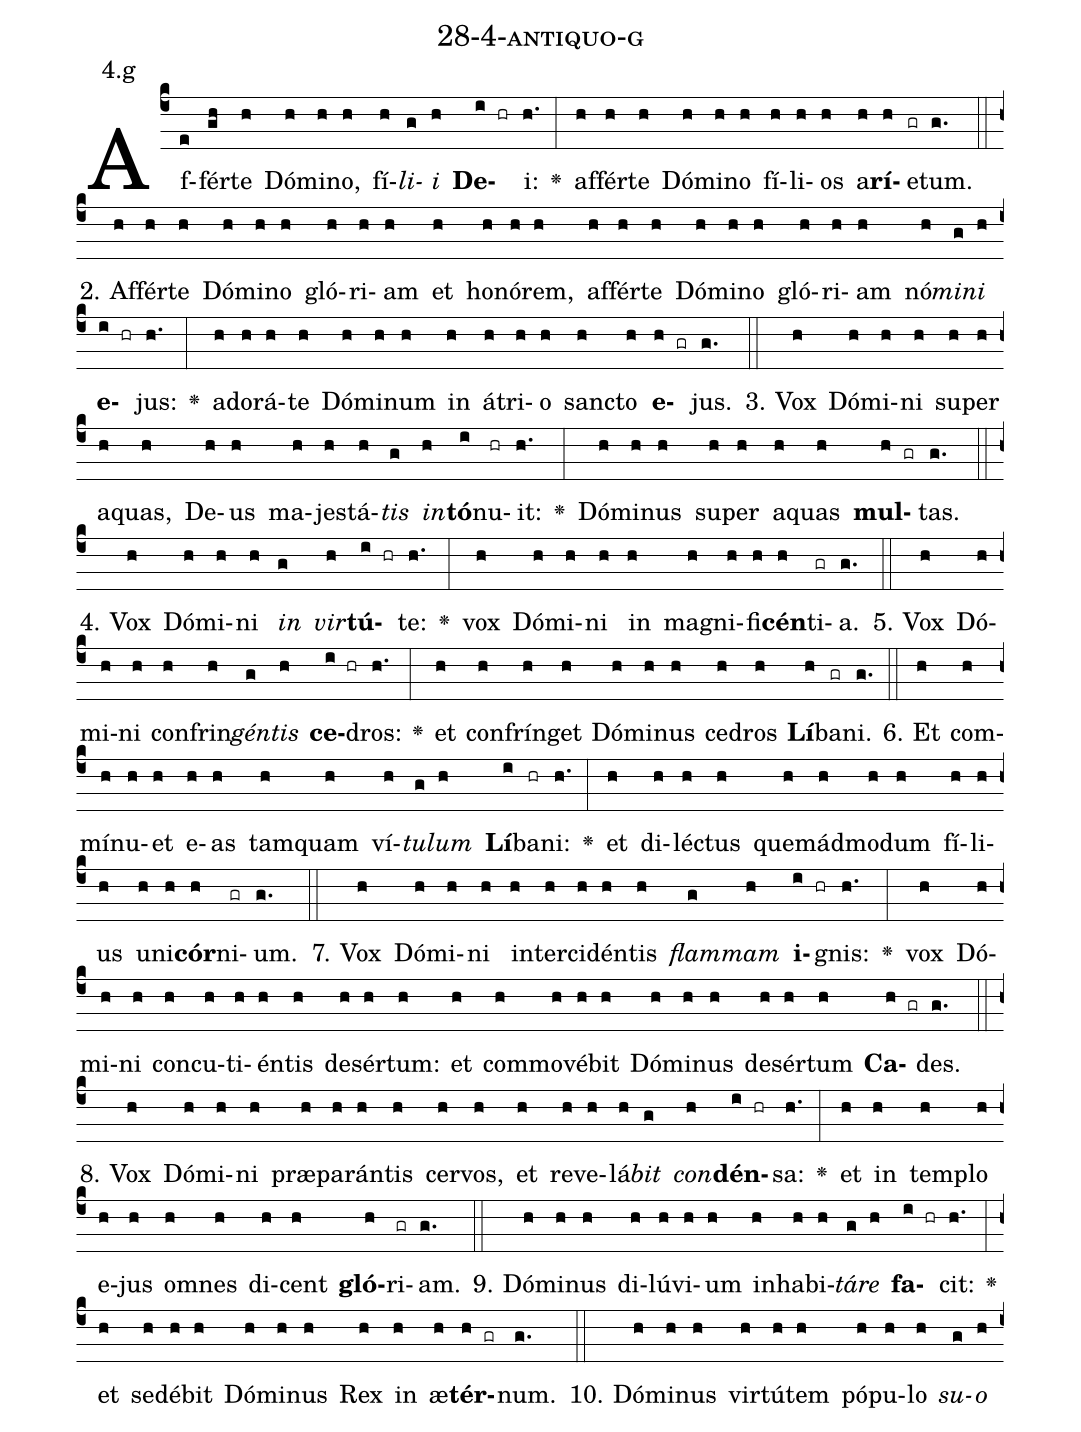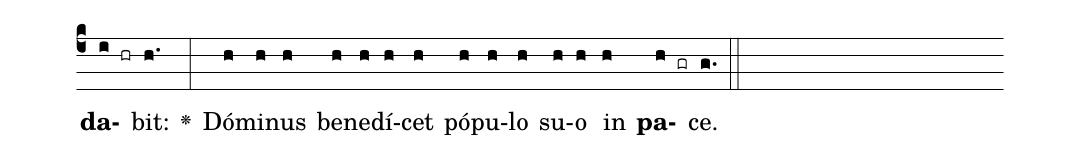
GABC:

name: 28-4-antiquo-g;
annotation: 4.g;
%%
(c4)Af(e)fér(gh)te(h) Dó(h)mi(h)no,(h) fí(h)<i>li</i>(g)<i>i</i>(h) <b>De</b>(i hr)i:(h.) <v>\greheightstar</v>(:) af(h)fér(h)te(h) Dó(h)mi(h)no(h) fí(h)li(h)os(h) a(h)<b>rí</b>(h)e(gr)tum.(g.) (::)
2. Af(h)fér(h)te(h) Dó(h)mi(h)no(h) gló(h)ri(h)am(h) et(h) ho(h)nó(h)rem,(h) af(h)fér(h)te(h) Dó(h)mi(h)no(h) gló(h)ri(h)am(h) nó(h)<i>mi</i>(g)<i>ni</i>(h) <b>e</b>(i hr)jus:(h.) <v>\greheightstar</v>(:) ad(h)o(h)rá(h)te(h) Dó(h)mi(h)num(h) in(h) á(h)tri(h)o(h) sanc(h)to(h) <b>e</b>(h gr)jus.(g.) (::)
3. Vox(h) Dó(h)mi(h)ni(h) su(h)per(h) a(h)quas,(h) De(h)us(h) ma(h)jes(h)tá(h)<i>tis</i>(g) <i>in</i>(h)<b>tó</b>(i)nu(hr)it:(h.) <v>\greheightstar</v>(:) Dó(h)mi(h)nus(h) su(h)per(h) a(h)quas(h) <b>mul</b>(h gr)tas.(g.) (::)
4. Vox(h) Dó(h)mi(h)ni(h) <i>in</i>(g) <i>vir</i>(h)<b>tú</b>(i hr)te:(h.) <v>\greheightstar</v>(:) vox(h) Dó(h)mi(h)ni(h) in(h) ma(h)gni(h)fi(h)<b>cén</b>(h)ti(gr)a.(g.) (::)
5. Vox(h) Dó(h)mi(h)ni(h) con(h)frin(h)<i>gén</i>(g)<i>tis</i>(h) <b>ce</b>(i hr)dros:(h.) <v>\greheightstar</v>(:) et(h) con(h)frín(h)get(h) Dó(h)mi(h)nus(h) ce(h)dros(h) <b>Lí</b>(h)ba(gr)ni.(g.) (::)
6. Et(h) com(h)mí(h)nu(h)et(h) e(h)as(h) tam(h)quam(h) ví(h)<i>tu</i>(g)<i>lum</i>(h) <b>Lí</b>(i)ba(hr)ni:(h.) <v>\greheightstar</v>(:) et(h) di(h)léc(h)tus(h) quem(h)ád(h)mo(h)dum(h) fí(h)li(h)us(h) u(h)ni(h)<b>cór</b>(h)ni(gr)um.(g.) (::)
7. Vox(h) Dó(h)mi(h)ni(h) in(h)ter(h)ci(h)dén(h)tis(h) <i>flam</i>(g)<i>mam</i>(h) <b>i</b>(i hr)gnis:(h.) <v>\greheightstar</v>(:) vox(h) Dó(h)mi(h)ni(h) con(h)cu(h)ti(h)én(h)tis(h) de(h)sér(h)tum:(h) et(h) com(h)mo(h)vé(h)bit(h) Dó(h)mi(h)nus(h) de(h)sér(h)tum(h) <b>Ca</b>(h gr)des.(g.) (::)
8. Vox(h) Dó(h)mi(h)ni(h) præ(h)pa(h)rán(h)tis(h) cer(h)vos,(h) et(h) re(h)ve(h)lá(h)<i>bit</i>(g) <i>con</i>(h)<b>dén</b>(i hr)sa:(h.) <v>\greheightstar</v>(:) et(h) in(h) tem(h)plo(h) e(h)jus(h) om(h)nes(h) di(h)cent(h) <b>gló</b>(h)ri(gr)am.(g.) (::)
9. Dó(h)mi(h)nus(h) di(h)lú(h)vi(h)um(h) in(h)ha(h)bi(h)<i>tá</i>(g)<i>re</i>(h) <b>fa</b>(i hr)cit:(h.) <v>\greheightstar</v>(:) et(h) se(h)dé(h)bit(h) Dó(h)mi(h)nus(h) Rex(h) in(h) æ(h)<b>tér</b>(h gr)num.(g.) (::)
10. Dó(h)mi(h)nus(h) vir(h)tú(h)tem(h) pó(h)pu(h)lo(h) <i>su</i>(g)<i>o</i>(h) <b>da</b>(i hr)bit:(h.) <v>\greheightstar</v>(:) Dó(h)mi(h)nus(h) be(h)ne(h)dí(h)cet(h) pó(h)pu(h)lo(h) su(h)o(h) in(h) <b>pa</b>(h gr)ce.(g.) (::)
